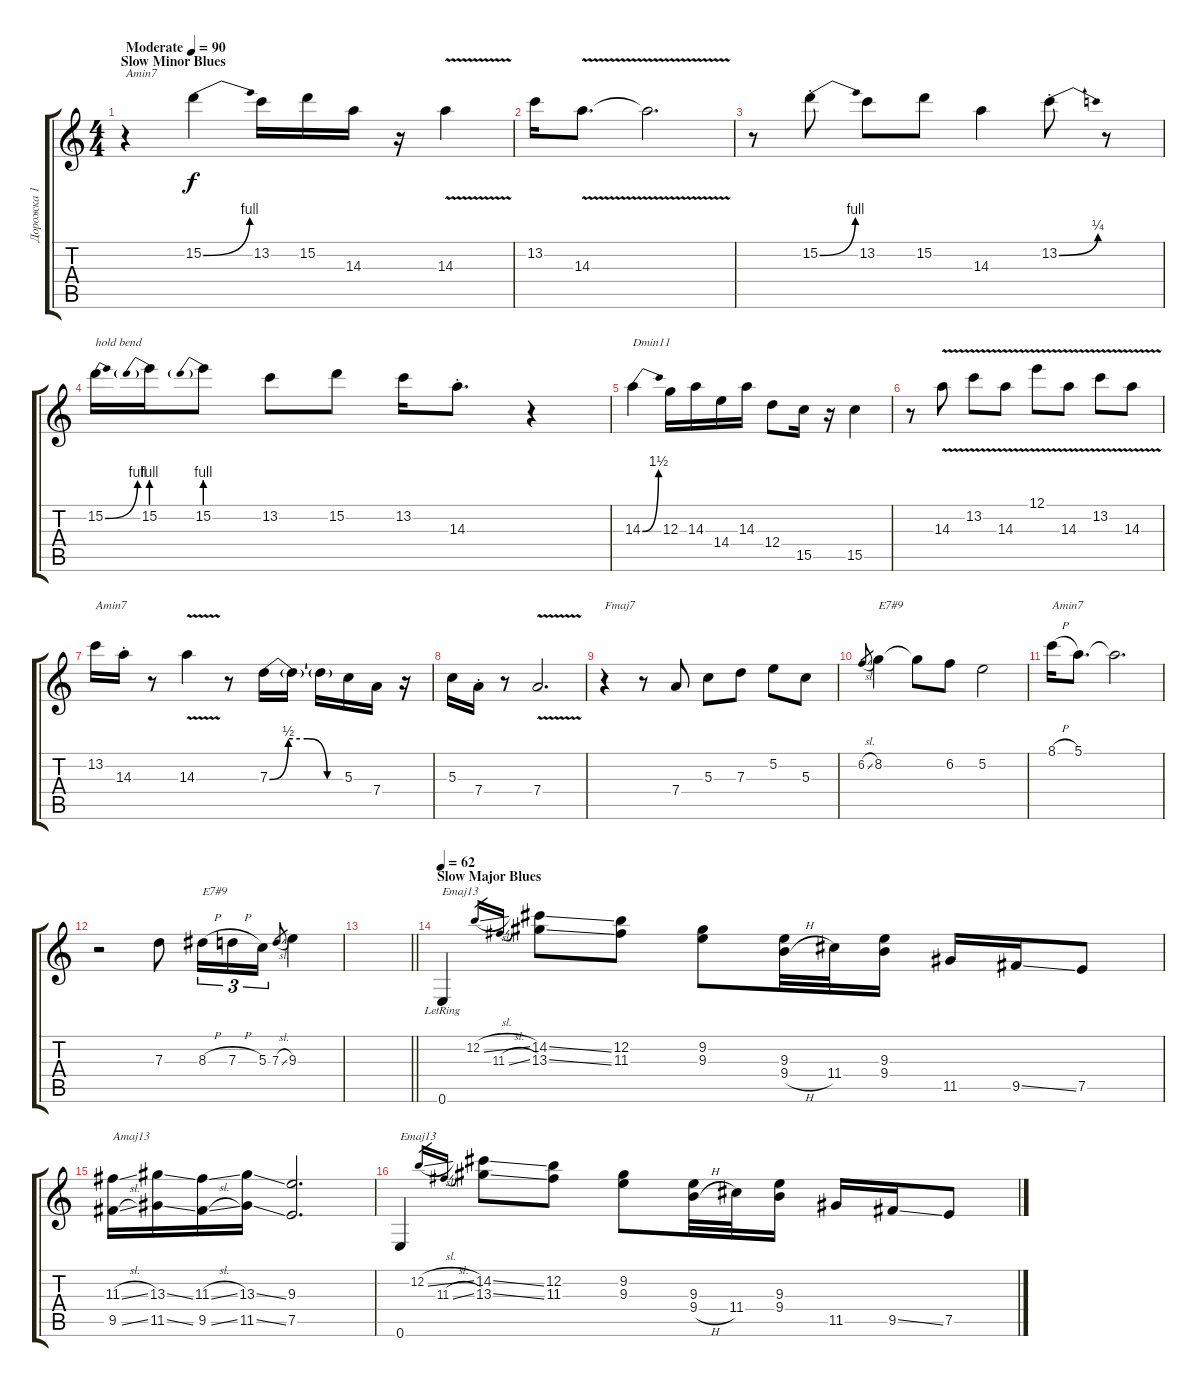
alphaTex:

\track ("Дорожка 1" "Дорожка 1") {instrument electricguitarjazz}
\staff {score tabs}
\tuning (E4 B3 G3 D3 A2 E2) {hide}
\ts (4 4)
\section ("" "Slow Minor Blues ")
\tempo (90 "Moderate")
\clef g2
\ks c
r.4{txt "Amin7" dy f instrument electricguitarjazz} 15.2{be (bend 0 0 60 4)}.4 13.2.16 15.2.16 14.3.16 r.16 14.3{v}.4 |
13.2.16 14.3{v}.8{d} 14.3{t}.2{d} |
r.8 15.2{be (bend 0 0 60 4) st}.8 13.2.8 15.2.8 14.3.4 13.2{be (bend 0 0 60 1) st}.8 r.8 |
15.2{be (bend 0 0 60 4)}.16{txt "hold bend"} 15.2{be (prebend 0 4 60 4)}.16 15.2{be (prebend 0 4 60 4)}.8 13.2.8 15.2.8 13.2.16 14.3{st}.8{d} r.4 |
14.3{be (bend 0 0 60 6)}.4{txt "Dmin11"} 12.3.16 14.3.16 14.4.16 14.3.16 12.4.8 15.5.16 r.16 15.5.4 |
r.8 14.3{v}.8 13.2{v}.8 14.3{v}.8 12.1{v}.8 14.3{v}.8 13.2{v}.8 14.3{v}.8 |
13.2.16{txt "Amin7"} 14.3{st}.16 r.8 14.3{v}.4 r.8 7.3{be (custom 0 0 15 2 30 2 46 0 60 0)}.16 7.3{t}.16 7.3{t}.16 5.3.16 7.4.16 r.16 |
5.3.16 7.4{st}.16 r.8 7.4{v}.2{d} |
r.4{txt "Fmaj7"} r.8 7.4.8 5.3.8 7.3.8 5.2.8 5.3.8 |
6.2{sl}.8{gr} 8.2.4{txt "E7#9"} 8.2{t}.8 6.2.8 5.2.2 |
8.1{h}.16{txt "Amin7"} 5.1.8{d} 5.1{t}.2{d} |
r.2 7.3.8 8.3{h}.16{tu (3 2) txt "E7#9"} 7.3{h}.16{tu (3 2)} 5.3.16{tu (3 2)} 7.3{sl}.8{gr} 9.3.4 |
\barLineRight lightlight
|
\section ("" "Slow Major Blues ")
\tempo 62
0.6{lr}.4{txt "Emaj13"} 12.2{sl}.16{gr} 11.3{sl}.16{gr} (14.2{ss} 13.3{ss}).8 (12.2 11.3).8 (9.2 9.3).8 (9.3 9.4{h}).32 11.4.32 (9.3 9.4).16 11.5.16 9.5{ss}.16 7.5.8 |
(11.3{sl} 9.5{sl}).16{txt "Amaj13"} (13.3{ss} 11.5{ss}).16 (11.3{sl} 9.5{sl}).16 (13.3{ss} 11.5{ss}).16 (9.3 7.5).2{d} |
0.6.4{txt "Emaj13"} 12.2{sl}.16{gr} 11.3{sl}.16{gr} (14.2{ss} 13.3{ss}).8 (12.2 11.3).8 (9.2 9.3).8 (9.3 9.4{h}).32 11.4.32 (9.3 9.4).16 11.5.16 9.5{ss}.16 7.5.8
